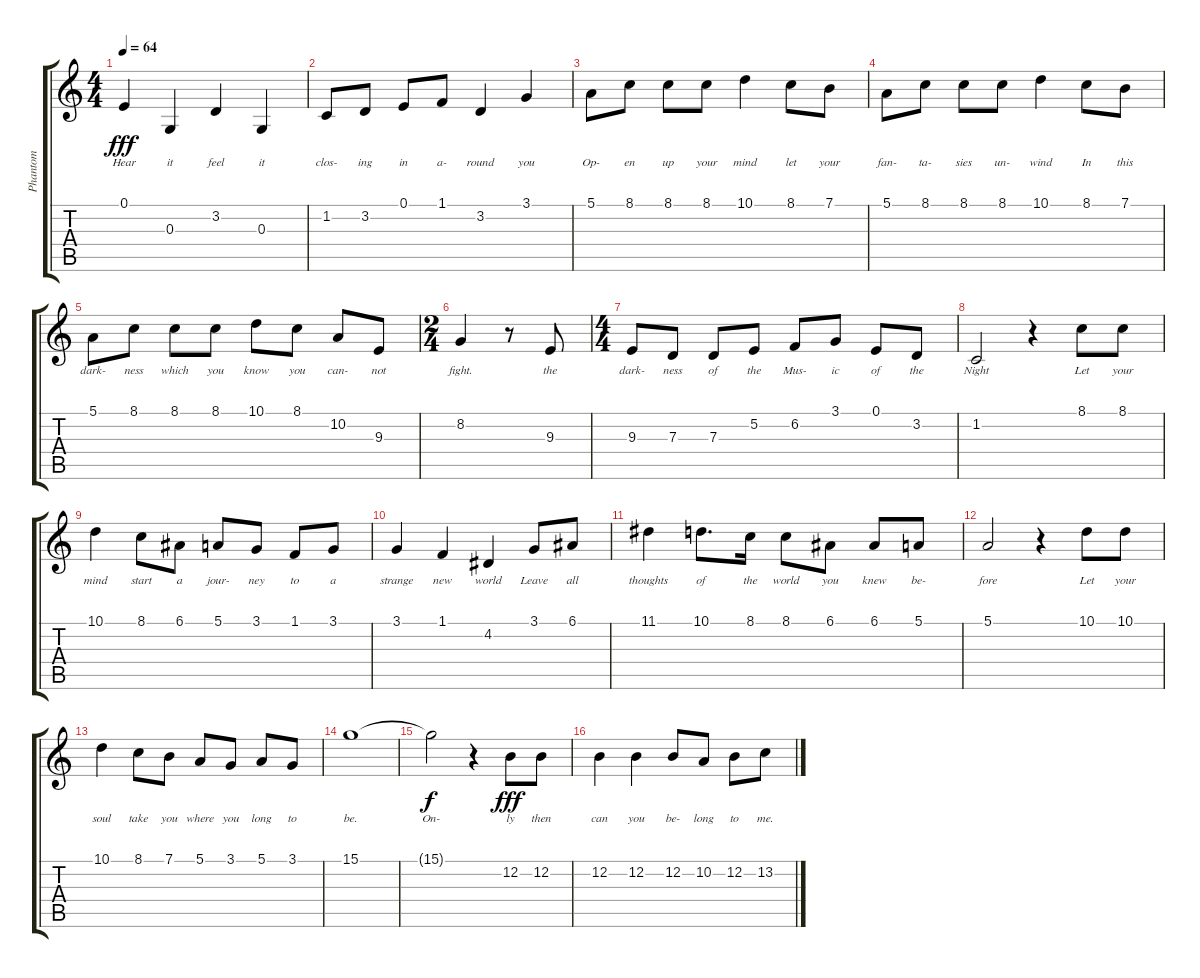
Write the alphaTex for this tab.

\track ("Phantom" "Phantom") {instrument oboe}
\staff {score tabs}
\tuning (E4 B3 G3 D3 A2 E2) {hide}
\ts (4 4)
\tempo 64
\clef g2
\ks c
0.1.4{lyrics (0 "Hear") lyrics (1 "") lyrics (2 "") lyrics (3 "") lyrics (4 "") dy fff} 0.3.4{lyrics (0 "it") lyrics (1 "") lyrics (2 "") lyrics (3 "") lyrics (4 "")} 3.2.4{lyrics (0 "feel") lyrics (1 "") lyrics (2 "") lyrics (3 "") lyrics (4 "")} 0.3.4{lyrics (0 "it") lyrics (1 "") lyrics (2 "") lyrics (3 "") lyrics (4 "")} |
1.2.8{lyrics (0 "clos-") lyrics (1 "") lyrics (2 "") lyrics (3 "") lyrics (4 "")} 3.2.8{lyrics (0 "ing") lyrics (1 "") lyrics (2 "") lyrics (3 "") lyrics (4 "")} 0.1.8{lyrics (0 "in") lyrics (1 "") lyrics (2 "") lyrics (3 "") lyrics (4 "")} 1.1.8{lyrics (0 "a-") lyrics (1 "") lyrics (2 "") lyrics (3 "") lyrics (4 "")} 3.2.4{lyrics (0 "round") lyrics (1 "") lyrics (2 "") lyrics (3 "") lyrics (4 "")} 3.1.4{lyrics (0 "you") lyrics (1 "") lyrics (2 "") lyrics (3 "") lyrics (4 "")} |
5.1.8{lyrics (0 "Op-") lyrics (1 "") lyrics (2 "") lyrics (3 "") lyrics (4 "")} 8.1.8{lyrics (0 "en") lyrics (1 "") lyrics (2 "") lyrics (3 "") lyrics (4 "")} 8.1.8{lyrics (0 "up") lyrics (1 "") lyrics (2 "") lyrics (3 "") lyrics (4 "")} 8.1.8{lyrics (0 "your") lyrics (1 "") lyrics (2 "") lyrics (3 "") lyrics (4 "")} 10.1.4{lyrics (0 "mind") lyrics (1 "") lyrics (2 "") lyrics (3 "") lyrics (4 "")} 8.1.8{lyrics (0 "let") lyrics (1 "") lyrics (2 "") lyrics (3 "") lyrics (4 "")} 7.1.8{lyrics (0 "your") lyrics (1 "") lyrics (2 "") lyrics (3 "") lyrics (4 "")} |
5.1.8{lyrics (0 "fan-") lyrics (1 "") lyrics (2 "") lyrics (3 "") lyrics (4 "")} 8.1.8{lyrics (0 "ta-") lyrics (1 "") lyrics (2 "") lyrics (3 "") lyrics (4 "")} 8.1.8{lyrics (0 "sies") lyrics (1 "") lyrics (2 "") lyrics (3 "") lyrics (4 "")} 8.1.8{lyrics (0 "un-") lyrics (1 "") lyrics (2 "") lyrics (3 "") lyrics (4 "")} 10.1.4{lyrics (0 "wind") lyrics (1 "") lyrics (2 "") lyrics (3 "") lyrics (4 "")} 8.1.8{lyrics (0 "In") lyrics (1 "") lyrics (2 "") lyrics (3 "") lyrics (4 "")} 7.1.8{lyrics (0 "this") lyrics (1 "") lyrics (2 "") lyrics (3 "") lyrics (4 "")} |
5.1.8{lyrics (0 "dark-") lyrics (1 "") lyrics (2 "") lyrics (3 "") lyrics (4 "")} 8.1.8{lyrics (0 "ness") lyrics (1 "") lyrics (2 "") lyrics (3 "") lyrics (4 "")} 8.1.8{lyrics (0 "which") lyrics (1 "") lyrics (2 "") lyrics (3 "") lyrics (4 "")} 8.1.8{lyrics (0 "you") lyrics (1 "") lyrics (2 "") lyrics (3 "") lyrics (4 "")} 10.1.8{lyrics (0 "know") lyrics (1 "") lyrics (2 "") lyrics (3 "") lyrics (4 "")} 8.1.8{lyrics (0 "you") lyrics (1 "") lyrics (2 "") lyrics (3 "") lyrics (4 "")} 10.2.8{lyrics (0 "can-") lyrics (1 "") lyrics (2 "") lyrics (3 "") lyrics (4 "")} 9.3.8{lyrics (0 "not") lyrics (1 "") lyrics (2 "") lyrics (3 "") lyrics (4 "")} |
\ts (2 4)
8.2.4{lyrics (0 "fight.") lyrics (1 "") lyrics (2 "") lyrics (3 "") lyrics (4 "")} r.8 9.3.8{lyrics (0 "the") lyrics (1 "") lyrics (2 "") lyrics (3 "") lyrics (4 "")} |
\ts (4 4)
9.3.8{lyrics (0 "dark-") lyrics (1 "") lyrics (2 "") lyrics (3 "") lyrics (4 "")} 7.3.8{lyrics (0 "ness") lyrics (1 "") lyrics (2 "") lyrics (3 "") lyrics (4 "")} 7.3.8{lyrics (0 "of") lyrics (1 "") lyrics (2 "") lyrics (3 "") lyrics (4 "")} 5.2.8{lyrics (0 "the") lyrics (1 "") lyrics (2 "") lyrics (3 "") lyrics (4 "")} 6.2.8{lyrics (0 "Mus-") lyrics (1 "") lyrics (2 "") lyrics (3 "") lyrics (4 "")} 3.1.8{lyrics (0 "ic") lyrics (1 "") lyrics (2 "") lyrics (3 "") lyrics (4 "")} 0.1.8{lyrics (0 "of") lyrics (1 "") lyrics (2 "") lyrics (3 "") lyrics (4 "")} 3.2.8{lyrics (0 "the") lyrics (1 "") lyrics (2 "") lyrics (3 "") lyrics (4 "")} |
1.2.2{lyrics (0 "Night") lyrics (1 "") lyrics (2 "") lyrics (3 "") lyrics (4 "")} r.4 8.1.8{lyrics (0 "Let") lyrics (1 "") lyrics (2 "") lyrics (3 "") lyrics (4 "")} 8.1.8{lyrics (0 "your") lyrics (1 "") lyrics (2 "") lyrics (3 "") lyrics (4 "")} |
10.1.4{lyrics (0 "mind") lyrics (1 "") lyrics (2 "") lyrics (3 "") lyrics (4 "")} 8.1.8{lyrics (0 "start") lyrics (1 "") lyrics (2 "") lyrics (3 "") lyrics (4 "") volume 8} 6.1.8{lyrics (0 "a") lyrics (1 "") lyrics (2 "") lyrics (3 "") lyrics (4 "") volume 8} 5.1.8{lyrics (0 "jour-") lyrics (1 "") lyrics (2 "") lyrics (3 "") lyrics (4 "") volume 8} 3.1.8{lyrics (0 "ney") lyrics (1 "") lyrics (2 "") lyrics (3 "") lyrics (4 "") volume 8} 1.1.8{lyrics (0 "to") lyrics (1 "") lyrics (2 "") lyrics (3 "") lyrics (4 "") volume 8} 3.1.8{lyrics (0 "a") lyrics (1 "") lyrics (2 "") lyrics (3 "") lyrics (4 "") volume 9} |
3.1.4{lyrics (0 "strange") lyrics (1 "") lyrics (2 "") lyrics (3 "") lyrics (4 "")} 1.1.4{lyrics (0 "new") lyrics (1 "") lyrics (2 "") lyrics (3 "") lyrics (4 "")} 4.2.4{lyrics (0 "world") lyrics (1 "") lyrics (2 "") lyrics (3 "") lyrics (4 "") volume 8} 3.1.8{lyrics (0 "Leave") lyrics (1 "") lyrics (2 "") lyrics (3 "") lyrics (4 "")} 6.1.8{lyrics (0 "all") lyrics (1 "") lyrics (2 "") lyrics (3 "") lyrics (4 "")} |
11.1.4{lyrics (0 "thoughts") lyrics (1 "") lyrics (2 "") lyrics (3 "") lyrics (4 "")} 10.1.8{d lyrics (0 "of") lyrics (1 "") lyrics (2 "") lyrics (3 "") lyrics (4 "")} 8.1.16{lyrics (0 "the") lyrics (1 "") lyrics (2 "") lyrics (3 "") lyrics (4 "")} 8.1.8{lyrics (0 "world") lyrics (1 "") lyrics (2 "") lyrics (3 "") lyrics (4 "")} 6.1.8{lyrics (0 "you") lyrics (1 "") lyrics (2 "") lyrics (3 "") lyrics (4 "")} 6.1.8{lyrics (0 "knew") lyrics (1 "") lyrics (2 "") lyrics (3 "") lyrics (4 "")} 5.1.8{lyrics (0 "be-") lyrics (1 "") lyrics (2 "") lyrics (3 "") lyrics (4 "") volume 8} |
5.1.2{lyrics (0 "fore") lyrics (1 "") lyrics (2 "") lyrics (3 "") lyrics (4 "")} r.4 10.1.8{lyrics (0 "Let") lyrics (1 "") lyrics (2 "") lyrics (3 "") lyrics (4 "") volume 8} 10.1.8{lyrics (0 "your") lyrics (1 "") lyrics (2 "") lyrics (3 "") lyrics (4 "")} |
10.1.4{lyrics (0 "soul") lyrics (1 "") lyrics (2 "") lyrics (3 "") lyrics (4 "")} 8.1.8{lyrics (0 "take") lyrics (1 "") lyrics (2 "") lyrics (3 "") lyrics (4 "") volume 9} 7.1.8{lyrics (0 "you") lyrics (1 "") lyrics (2 "") lyrics (3 "") lyrics (4 "") volume 9} 5.1.8{lyrics (0 "where") lyrics (1 "") lyrics (2 "") lyrics (3 "") lyrics (4 "") volume 10} 3.1.8{lyrics (0 "you") lyrics (1 "") lyrics (2 "") lyrics (3 "") lyrics (4 "") volume 10} 5.1.8{lyrics (0 "long") lyrics (1 "") lyrics (2 "") lyrics (3 "") lyrics (4 "") volume 11} 3.1.8{lyrics (0 "to") lyrics (1 "") lyrics (2 "") lyrics (3 "") lyrics (4 "") volume 12} |
15.1.1{lyrics (0 "be.") lyrics (1 "") lyrics (2 "") lyrics (3 "") lyrics (4 "") volume 12} |
15.1{t}.2{lyrics (0 "On-") lyrics (1 "") lyrics (2 "") lyrics (3 "") lyrics (4 "") dy f volume 12} r.4 12.2.8{lyrics (0 "ly") lyrics (1 "") lyrics (2 "") lyrics (3 "") lyrics (4 "") dy fff volume 9} 12.2.8{lyrics (0 "then") lyrics (1 "") lyrics (2 "") lyrics (3 "") lyrics (4 "") volume 8} |
12.2.4{lyrics (0 "can") lyrics (1 "") lyrics (2 "") lyrics (3 "") lyrics (4 "")} 12.2.4{lyrics (0 "you") lyrics (1 "") lyrics (2 "") lyrics (3 "") lyrics (4 "")} 12.2.8{lyrics (0 "be-") lyrics (1 "") lyrics (2 "") lyrics (3 "") lyrics (4 "")} 10.2.8{lyrics (0 "long") lyrics (1 "") lyrics (2 "") lyrics (3 "") lyrics (4 "")} 12.2.8{lyrics (0 "to") lyrics (1 "") lyrics (2 "") lyrics (3 "") lyrics (4 "")} 13.2.8{lyrics (0 "me.") lyrics (1 "") lyrics (2 "") lyrics (3 "") lyrics (4 "") volume 8}
